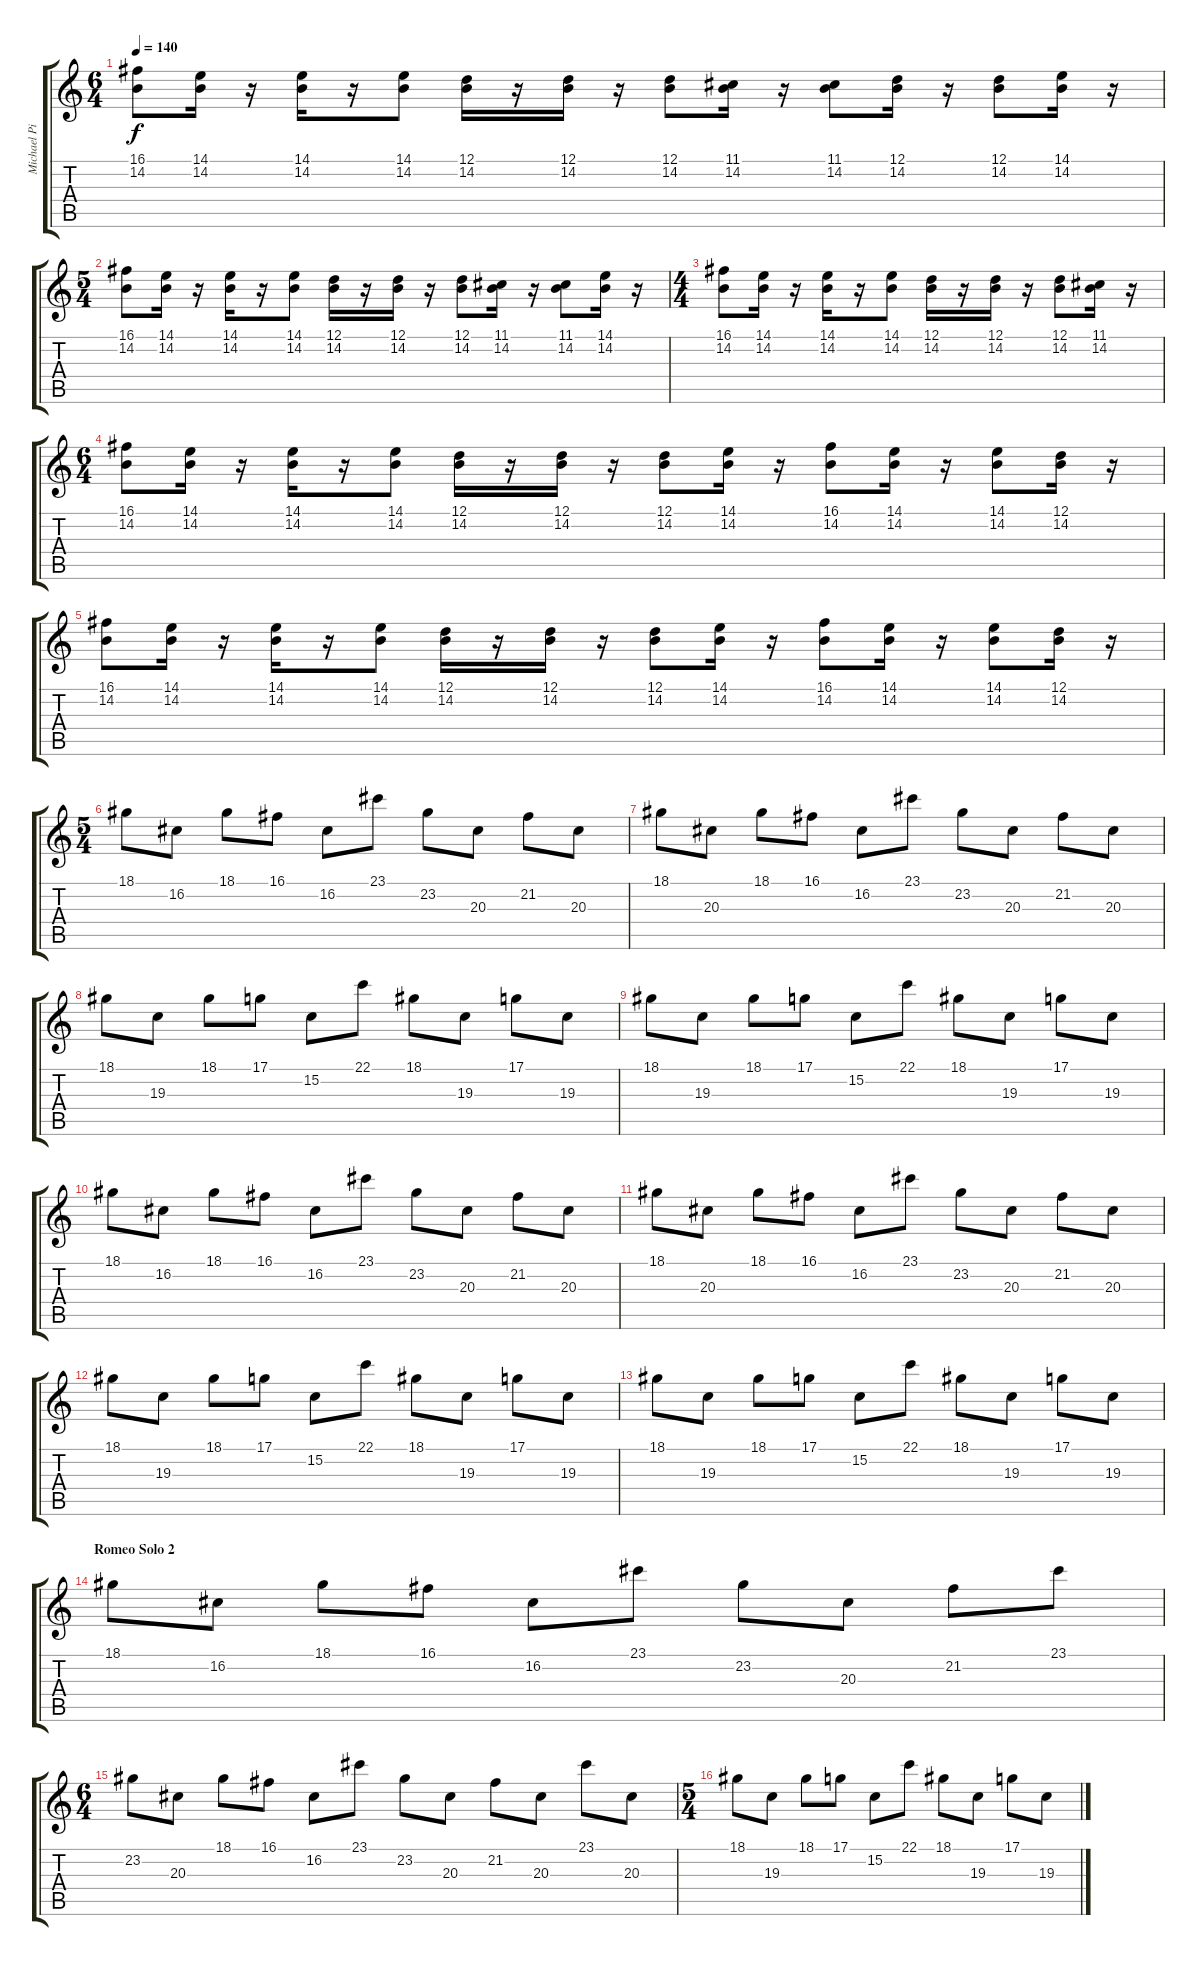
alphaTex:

\track ("Michael Pinella" "Michael Pi") {instrument electricpiano2}
\staff {score tabs}
\tuning (D4 A3 F3 C3 G2 D2) {hide}
\ts (6 4)
\tempo 140
\clef g2
\ks c
(16.1 14.2).8{dy f} (14.1 14.2).16 r.16 (14.1 14.2).16 r.16 (14.1 14.2).8 (12.1 14.2).16 r.16 (12.1 14.2).16 r.16 (12.1 14.2).8 (11.1 14.2).16 r.16 (11.1 14.2).8 (12.1 14.2).16 r.16 (12.1 14.2).8 (14.1 14.2).16 r.16 |
\ts (5 4)
(16.1 14.2).8 (14.1 14.2).16 r.16 (14.1 14.2).16 r.16 (14.1 14.2).8 (12.1 14.2).16 r.16 (12.1 14.2).16 r.16 (12.1 14.2).8 (11.1 14.2).16 r.16 (11.1 14.2).8 (14.1 14.2).16 r.16 |
\ts (4 4)
(16.1 14.2).8 (14.1 14.2).16 r.16 (14.1 14.2).16 r.16 (14.1 14.2).8 (12.1 14.2).16 r.16 (12.1 14.2).16 r.16 (12.1 14.2).8 (11.1 14.2).16 r.16 |
\ts (6 4)
(16.1 14.2).8 (14.1 14.2).16 r.16 (14.1 14.2).16 r.16 (14.1 14.2).8 (12.1 14.2).16 r.16 (12.1 14.2).16 r.16 (12.1 14.2).8 (14.1 14.2).16 r.16 (16.1 14.2).8 (14.1 14.2).16 r.16 (14.1 14.2).8 (12.1 14.2).16 r.16 |
(16.1 14.2).8 (14.1 14.2).16 r.16 (14.1 14.2).16 r.16 (14.1 14.2).8 (12.1 14.2).16 r.16 (12.1 14.2).16 r.16 (12.1 14.2).8 (14.1 14.2).16 r.16 (16.1 14.2).8 (14.1 14.2).16 r.16 (14.1 14.2).8 (12.1 14.2).16 r.16 |
\ts (5 4)
18.1.8 16.2.8 18.1.8 16.1.8 16.2.8 23.1.8 23.2.8 20.3.8 21.2.8 20.3.8 |
18.1.8 20.3.8 18.1.8 16.1.8 16.2.8 23.1.8 23.2.8 20.3.8 21.2.8 20.3.8 |
18.1.8 19.3.8 18.1.8 17.1.8 15.2.8 22.1.8 18.1.8 19.3.8 17.1.8 19.3.8 |
18.1.8 19.3.8 18.1.8 17.1.8 15.2.8 22.1.8 18.1.8 19.3.8 17.1.8 19.3.8 |
18.1.8 16.2.8 18.1.8 16.1.8 16.2.8 23.1.8 23.2.8 20.3.8 21.2.8 20.3.8 |
18.1.8 20.3.8 18.1.8 16.1.8 16.2.8 23.1.8 23.2.8 20.3.8 21.2.8 20.3.8 |
18.1.8 19.3.8 18.1.8 17.1.8 15.2.8 22.1.8 18.1.8 19.3.8 17.1.8 19.3.8 |
18.1.8 19.3.8 18.1.8 17.1.8 15.2.8 22.1.8 18.1.8 19.3.8 17.1.8 19.3.8 |
\section ("" "Romeo Solo 2")
18.1.8 16.2.8 18.1.8 16.1.8 16.2.8 23.1.8 23.2.8 20.3.8 21.2.8 23.1.8 |
\ts (6 4)
23.2.8 20.3.8 18.1.8 16.1.8 16.2.8 23.1.8 23.2.8 20.3.8 21.2.8 20.3.8 23.1.8 20.3.8 |
\ts (5 4)
18.1.8 19.3.8 18.1.8 17.1.8 15.2.8 22.1.8 18.1.8 19.3.8 17.1.8 19.3.8
